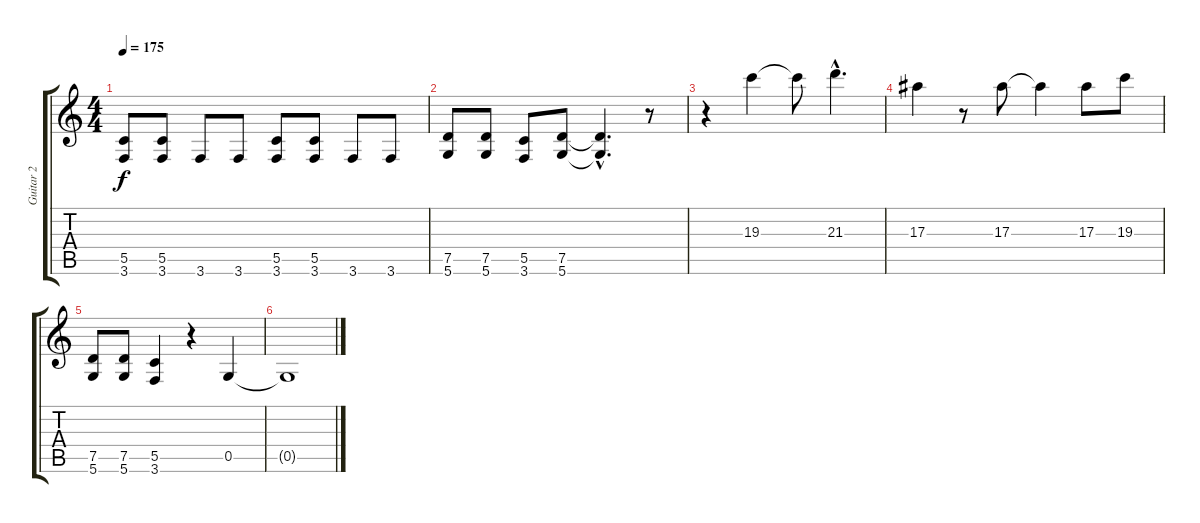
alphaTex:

\track ("Guitar 2" "Guitar 2") {instrument distortionguitar}
\staff {score tabs}
\tuning (D4 A3 F3 C3 G2 D2) {hide}
\ts (4 4)
\tempo 175
\clef g2
\ks c
(5.5 3.6).8{dy f} (5.5 3.6).8 3.6.8 3.6.8 (5.5 3.6).8 (5.5 3.6).8 3.6.8 3.6.8 |
(7.5 5.6).8 (7.5 5.6).8 (5.5 3.6).8 (7.5 5.6).8 (7.5{hac t} 5.6{hac t}).4{d} r.8 |
r.4 19.3.4 19.3{t}.8 21.3{hac}.4{d} |
17.3.4 r.8 17.3.8 17.3{t}.4 17.3.8 19.3.8 |
(7.5 5.6).8 (7.5 5.6).8 (5.5 3.6).4 r.4 0.5.4 |
0.5{t}.1
